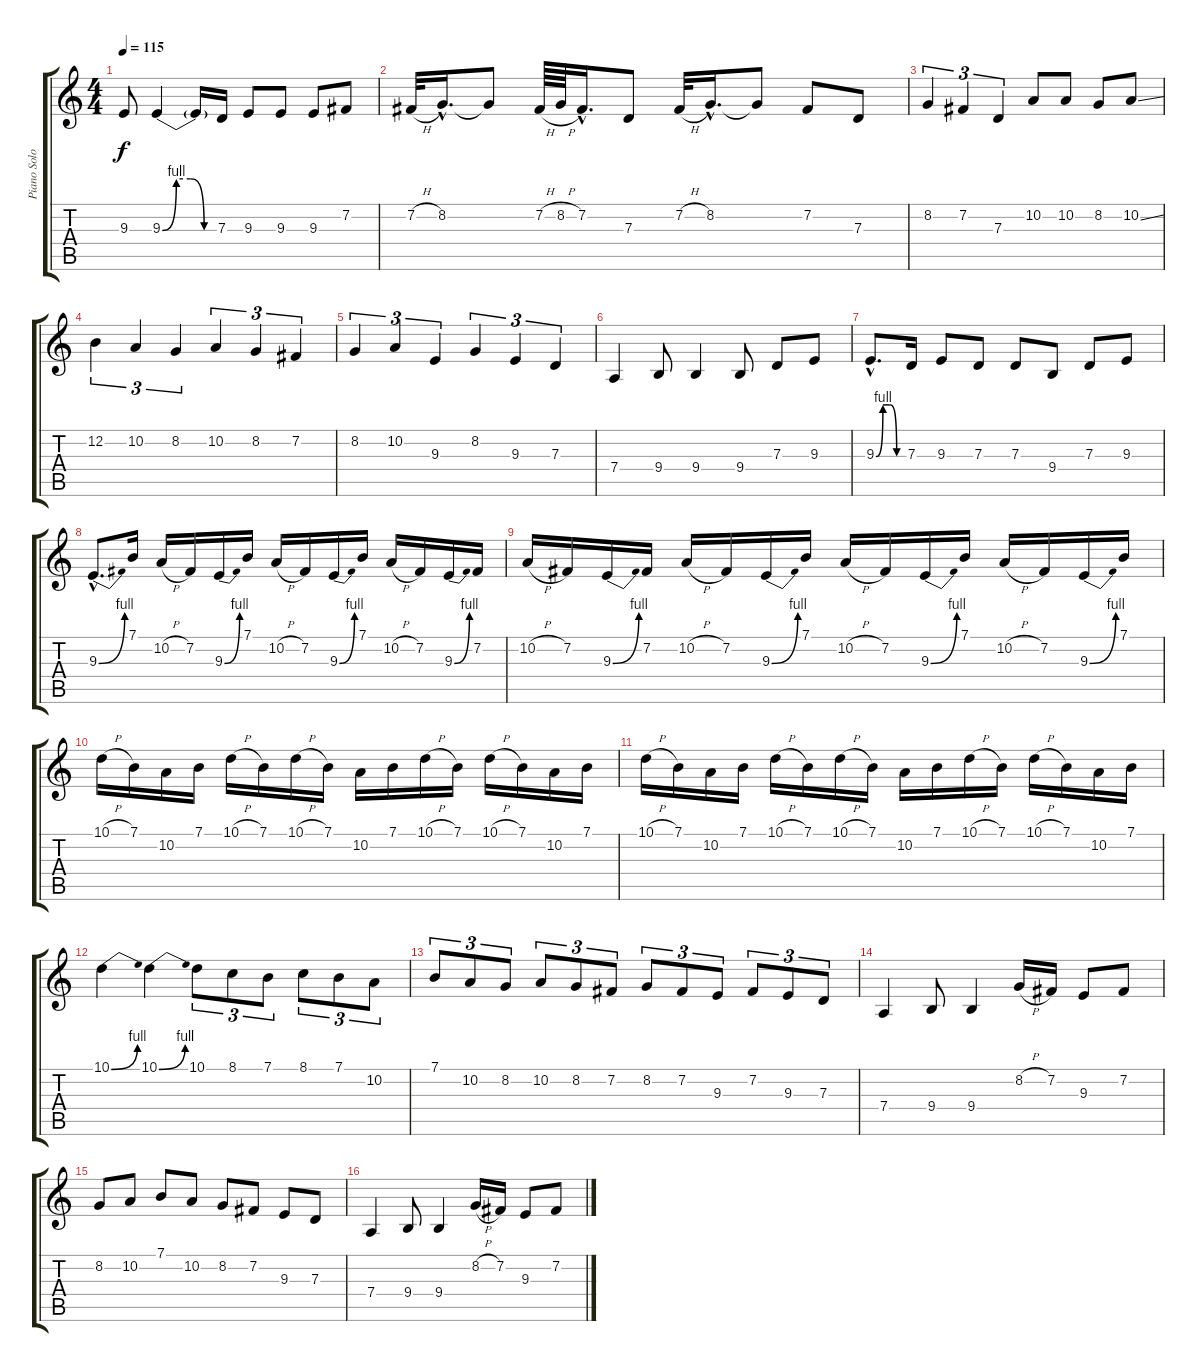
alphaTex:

\track ("Piano Solo 2" "Piano Solo") {instrument electricgrandpiano}
\staff {score tabs}
\tuning (E4 B3 G3 D3 A2 E2) {hide}
\ts (4 4)
\tempo 115
\clef g2
\ks c
9.3{t}.8{dy f} 9.3{be (custom 0 0 15 4 30 4 45 0 60 0)}.4 9.3{t}.16 7.3.16 9.3.8 9.3.8 9.3.8 7.2.8 |
7.2{h}.32 8.2{hac}.16{d} 8.2{t}.8 7.2{h}.64 8.2{h}.64 7.2{hac}.16{d} 7.3.8 7.2{h}.32 8.2{hac}.16{d} 8.2{t}.8 7.2.8 7.3.8 |
8.2.4{tu (3 2)} 7.2.4{tu (3 2)} 7.3.4{tu (3 2)} 10.2.8 10.2.8 8.2.8 10.2{ss}.8 |
12.2.4{tu (3 2)} 10.2.4{tu (3 2)} 8.2.4{tu (3 2)} 10.2.4{tu (3 2)} 8.2.4{tu (3 2)} 7.2.4{tu (3 2)} |
8.2.4{tu (3 2)} 10.2.4{tu (3 2)} 9.3.4{tu (3 2)} 8.2.4{tu (3 2)} 9.3.4{tu (3 2)} 7.3.4{tu (3 2)} |
7.4.4 9.4.8 9.4.4 9.4.8 7.3.8 9.3.8 |
9.3{be (custom 0 0 15 4 30 4 45 0 60 0) hac}.8{d} 7.3.16 9.3.8 7.3.8 7.3.8 9.4.8 7.3.8 9.3.8 |
9.3{be (bend 0 0 60 4) hac}.8{d} 7.1.16 10.2{h}.16 7.2.16 9.3{be (bend 0 0 60 4)}.16 7.1.16 10.2{h}.16 7.2.16 9.3{be (bend 0 0 60 4)}.16 7.1.16 10.2{h}.16 7.2.16 9.3{be (bend 0 0 60 4)}.16 7.2.16 |
10.2{h}.16 7.2.16 9.3{be (bend 0 0 60 4)}.16 7.2.16 10.2{h}.16 7.2.16 9.3{be (bend 0 0 60 4)}.16 7.1.16 10.2{h}.16 7.2.16 9.3{be (bend 0 0 60 4)}.16 7.1.16 10.2{h}.16 7.2.16 9.3{be (bend 0 0 60 4)}.16 7.1.16 |
10.1{h}.16 7.1.16 10.2.16 7.1.16 10.1{h}.16 7.1.16 10.1{h}.16 7.1.16 10.2.16 7.1.16 10.1{h}.16 7.1.16 10.1{h}.16 7.1.16 10.2.16 7.1.16 |
10.1{h}.16 7.1.16 10.2.16 7.1.16 10.1{h}.16 7.1.16 10.1{h}.16 7.1.16 10.2.16 7.1.16 10.1{h}.16 7.1.16 10.1{h}.16 7.1.16 10.2.16 7.1.16 |
10.1{be (bend 0 0 60 4)}.4 10.1{be (bend 0 0 60 4)}.4 10.1.8{tu (3 2)} 8.1.8{tu (3 2)} 7.1.8{tu (3 2)} 8.1.8{tu (3 2)} 7.1.8{tu (3 2)} 10.2.8{tu (3 2)} |
7.1.8{tu (3 2)} 10.2.8{tu (3 2)} 8.2.8{tu (3 2)} 10.2.8{tu (3 2)} 8.2.8{tu (3 2)} 7.2.8{tu (3 2)} 8.2.8{tu (3 2)} 7.2.8{tu (3 2)} 9.3.8{tu (3 2)} 7.2.8{tu (3 2)} 9.3.8{tu (3 2)} 7.3.8{tu (3 2)} |
7.4.4 9.4.8 9.4.4 8.2{h}.16 7.2.16 9.3.8 7.2.8 |
8.2.8 10.2.8 7.1.8 10.2.8 8.2.8 7.2.8 9.3.8 7.3.8 |
7.4.4 9.4.8 9.4.4 8.2{h}.16 7.2.16 9.3.8 7.2.8
